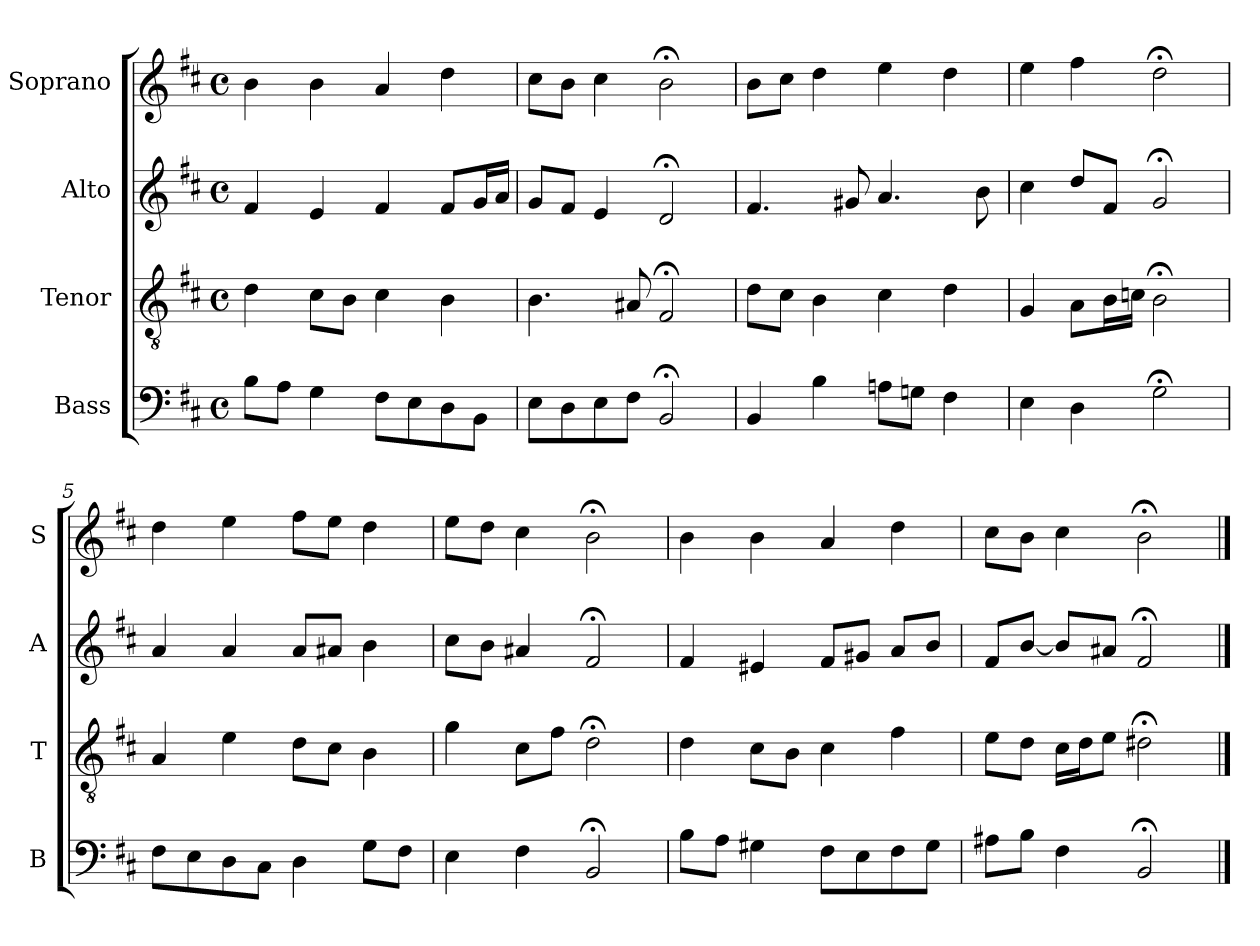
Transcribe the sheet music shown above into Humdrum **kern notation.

**kern	**kern	**kern	**kern
*part4	*part3	*part2	*part1
*staff4	*staff3	*staff2	*staff1
*I"Bass	*I"Tenor	*I"Alto	*I"Soprano
*I'B	*I'T	*I'A	*I'S
*clefF4	*clefGv2	*clefG2	*clefG2
*k[f#c#]	*k[f#c#]	*k[f#c#]	*k[f#c#]
*b:	*b:	*b:	*b:
*M4/4	*M4/4	*M4/4	*M4/4
*met(c)	*met(c)	*met(c)	*met(c)
*MM100	*MM100	*MM100	*MM100
=1	=1	=1	=1
8BL	4d	4f#	4b
8AJ	.	.	.
4G	8c#L	4e	4b
.	8BJ	.	.
8F#L	4c#	4f#	4a
8E	.	.	.
8D	4B	8f#L	4dd
8BBJ	.	16gL	.
.	.	16aJJ	.
=2	=2	=2	=2
8EL	4.B	8gL	8cc#L
8D	.	8f#J	8bJ
8E	.	4e	4cc#
8F#J	8A#X	.	.
2BB;<	2F#;<	2d;<	2b;<
=3	=3	=3	=3
4BB	8dL	4.f#	8bL
.	8c#J	.	8cc#J
4B	4B	.	4ddi
.	.	8g#Xi	.
8AnL	4c#	4.ai	4eei
8GnJ	.	.	.
4F#	4d	.	4dd
.	.	8b	.
=4	=4	=4	=4
4E	4G	4cc#	4ee
4D	8AL	8ddL	4ff#
.	16BL	8f#J	.
.	16cnJJ	.	.
2G;<	2B;<	2g;<	2dd;<
=5	=5	=5	=5
8F#L	4A	4a	4dd
8E	.	.	.
8D	4e	4a	4ee
8C#J	.	.	.
4D	8dL	8aL	8ff#L
.	8c#J	8a#XJ	8eeJ
8GL	4B	4b	4dd
8F#J	.	.	.
=6	=6	=6	=6
4E	4g	8cc#L	8eeL
.	.	8bJ	8ddJ
4F#	8c#L	4a#X	4cc#
.	8f#J	.	.
2BB;<	2d;<	2f#;<	2b;<
=7	=7	=7	=7
8BL	4d	4f#	4b
8AJ	.	.	.
4G#X	8c#L	4e#X	4b
.	8BJ	.	.
8F#L	4c#	8f#L	4a
8E	.	8g#XJ	.
8F#	4f#	8aL	4dd
8G#J	.	8bJ	.
=8	=8	=8	=8
8A#XL	8eL	8f#L	8cc#L
8BJ	8dJ	[8bJ	8bJ
4F#	16c#LL	8bL]	4cc#
.	16dJ	.	.
.	8eJ	8a#XJ	.
2BB;<	2d#X;<	2f#;<	2b;<
==	==	==	==
*-	*-	*-	*-
